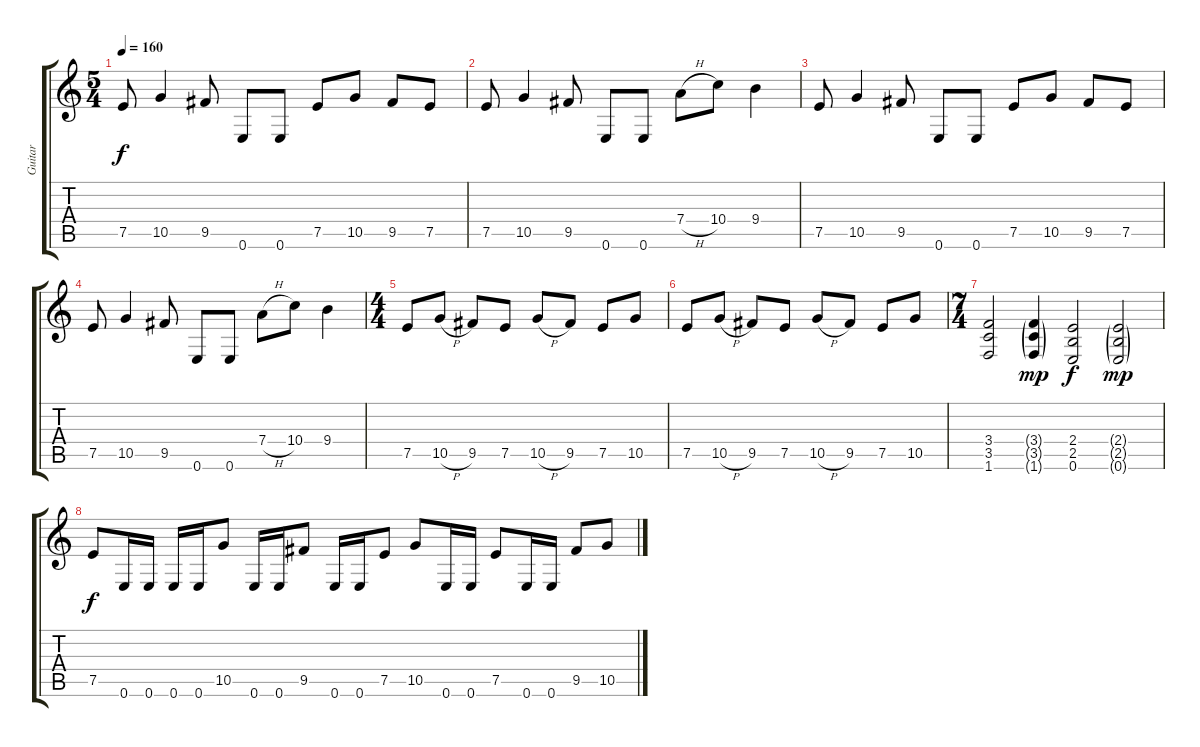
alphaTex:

\track ("Guitar" "Guitar") {instrument distortionguitar}
\staff {score tabs}
\tuning (E4 B3 G3 D3 A2 E2) {hide}
\ts (5 4)
\tempo 160
\clef g2
\ks c
7.5.8{dy f} 10.5.4 9.5.8 0.6.8 0.6.8 7.5.8 10.5.8 9.5.8 7.5.8 |
7.5.8 10.5.4 9.5.8 0.6.8 0.6.8 7.4{h}.8 10.4.8 9.4.4 |
7.5.8 10.5.4 9.5.8 0.6.8 0.6.8 7.5.8 10.5.8 9.5.8 7.5.8 |
7.5.8 10.5.4 9.5.8 0.6.8 0.6.8 7.4{h}.8 10.4.8 9.4.4 |
\ts (4 4)
7.5.8 10.5{h}.8 9.5.8 7.5.8 10.5{h}.8 9.5.8 7.5.8 10.5.8 |
7.5.8 10.5{h}.8 9.5.8 7.5.8 10.5{h}.8 9.5.8 7.5.8 10.5.8 |
\ts (7 4)
(3.4 3.5 1.6).2 (3.4{g} 3.5{g} 1.6{g}).4{dy mp} (2.4 2.5 0.6).2{dy f} (2.4{g} 2.5{g} 0.6{g}).2{dy mp} |
7.5.8{dy f} 0.6.16 0.6.16 0.6.16 0.6.16 10.5.8 0.6.16 0.6.16 9.5.8 0.6.16 0.6.16 7.5.8 10.5.8 0.6.16 0.6.16 7.5.8 0.6.16 0.6.16 9.5.8 10.5.8
